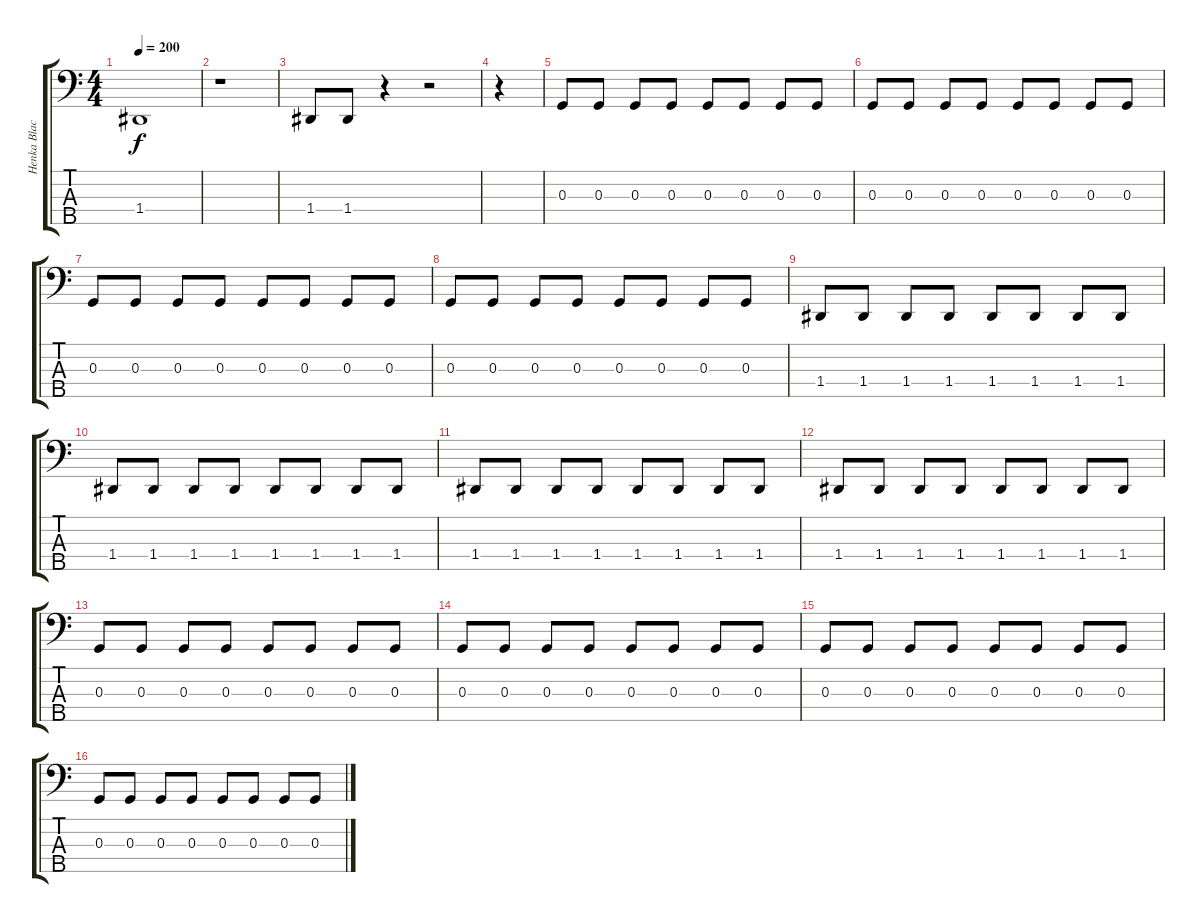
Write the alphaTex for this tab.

\track ("Henka Blacksmith" "Henka Blac") {instrument electricbasspick}
\staff {score tabs}
\tuning (F2 C2 G1 D1 A0) {hide}
\ts (4 4)
\tempo 200
\clef f4
\ks c
1.4.1{dy f} |
r.1 |
1.4.8 1.4.8 r.4 r.2 |
r.4 |
0.3.8 0.3.8 0.3.8 0.3.8 0.3.8 0.3.8 0.3.8 0.3.8 |
0.3.8 0.3.8 0.3.8 0.3.8 0.3.8 0.3.8 0.3.8 0.3.8 |
0.3.8 0.3.8 0.3.8 0.3.8 0.3.8 0.3.8 0.3.8 0.3.8 |
0.3.8 0.3.8 0.3.8 0.3.8 0.3.8 0.3.8 0.3.8 0.3.8 |
1.4.8 1.4.8 1.4.8 1.4.8 1.4.8 1.4.8 1.4.8 1.4.8 |
1.4.8 1.4.8 1.4.8 1.4.8 1.4.8 1.4.8 1.4.8 1.4.8 |
1.4.8 1.4.8 1.4.8 1.4.8 1.4.8 1.4.8 1.4.8 1.4.8 |
1.4.8 1.4.8 1.4.8 1.4.8 1.4.8 1.4.8 1.4.8 1.4.8 |
0.3.8 0.3.8 0.3.8 0.3.8 0.3.8 0.3.8 0.3.8 0.3.8 |
0.3.8 0.3.8 0.3.8 0.3.8 0.3.8 0.3.8 0.3.8 0.3.8 |
0.3.8 0.3.8 0.3.8 0.3.8 0.3.8 0.3.8 0.3.8 0.3.8 |
0.3.8 0.3.8 0.3.8 0.3.8 0.3.8 0.3.8 0.3.8 0.3.8
